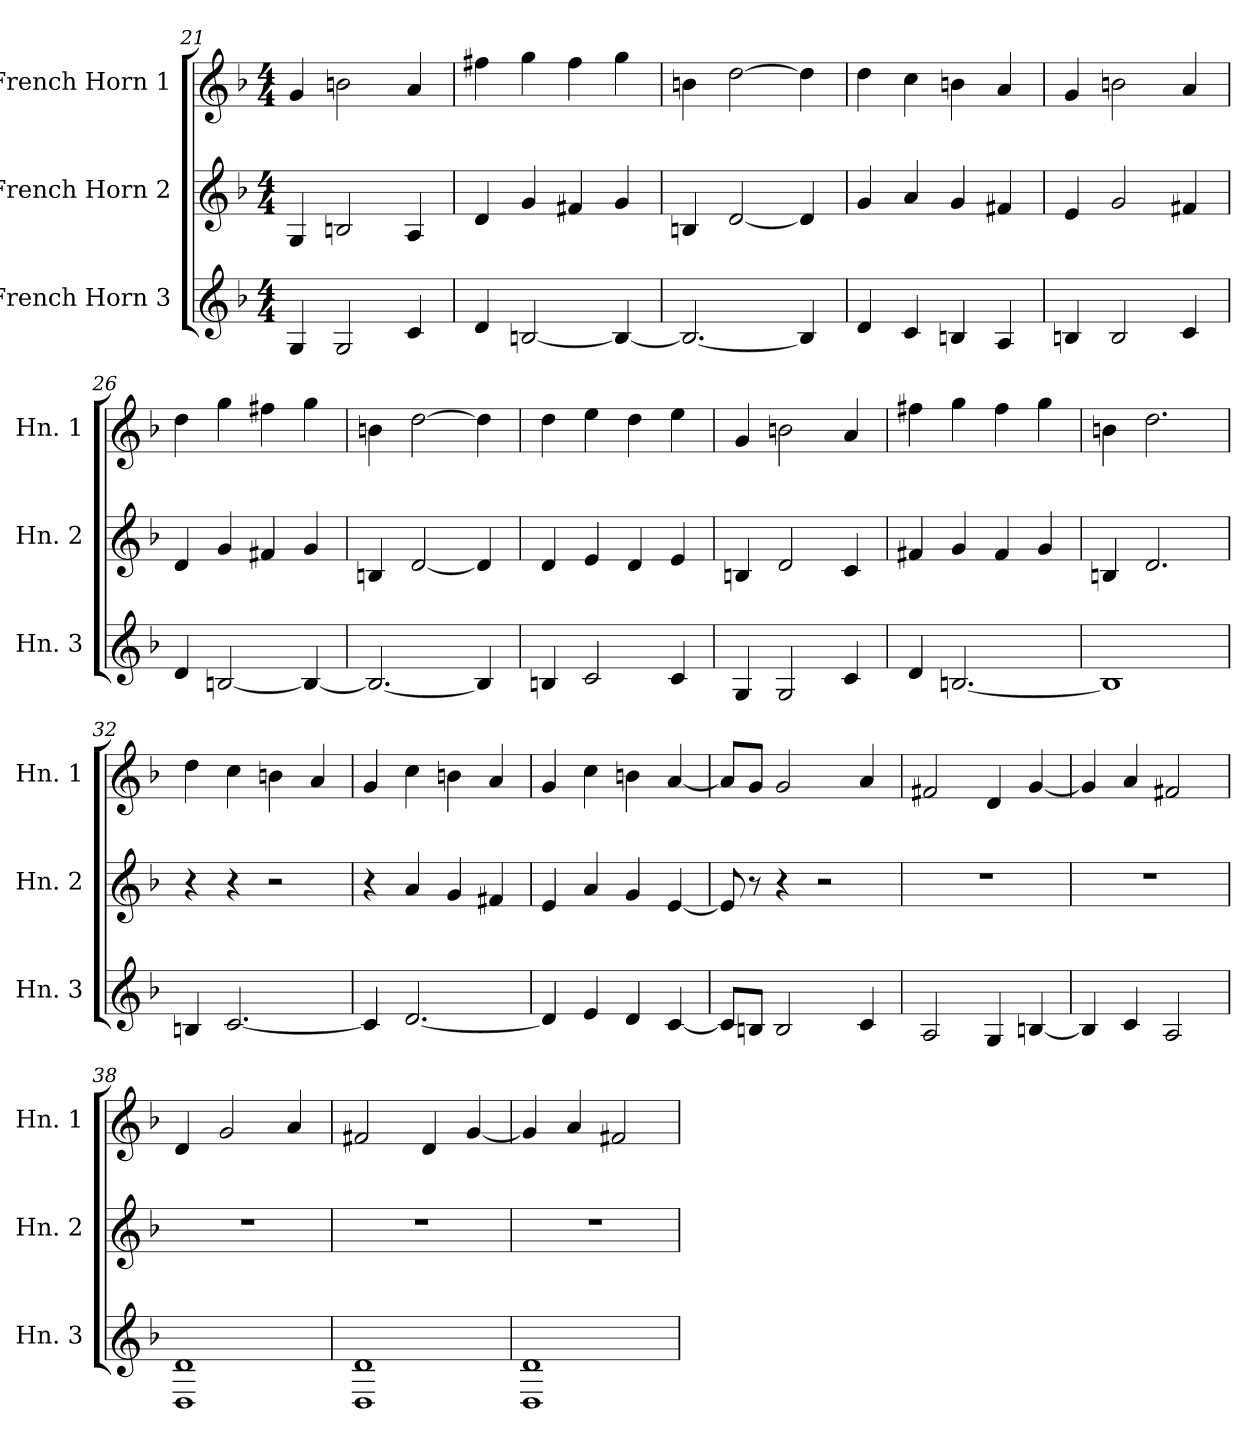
**kern	**kern	**kern
*part3	*part2	*part1
*staff3	*staff2	*staff1
*I"French Horn 3	*I"French Horn 2	*I"French Horn 1
*I'Hn. 3	*I'Hn. 2	*I'Hn. 1
*clefG2	*clefG2	*clefG2
*ITrd4c7	*ITrd4c7	*ITrd4c7
*k[b-e-]	*k[b-e-]	*k[b-e-]
*B-:	*B-:	*B-:
*M4/4	*M4/4	*M4/4
=21	=21	=21
4C/	4C/	4c/
2C/	2En/	2en\
4F/	4D/	4d/
=22	=22	=22
4G/	4G/	4bn\
[2En/	4c/	4cc\
.	4Bn/	4b\
4E/_	4c/	4cc\
=23	=23	=23
2.E/_	4En/	4en\
.	[2G/	[2g\
4E/]	4G/]	4g\]
!!LO:PB:g=z
=24	=24	=24
4G/	4c/	4g\
4F/	4d/	4f\
4En/	4c/	4en\
4D/	4Bn/	4d/
=25	=25	=25
4En/	4A/	4c/
2E/	2c/	2en\
4F/	4Bn/	4d/
=26	=26	=26
4G/	4G/	4g\
[2En/	4c/	4cc\
.	4Bn/	4bn\
4E/_	4c/	4cc\
=27	=27	=27
2.E/_	4En/	4en\
.	[2G/	[2g\
4E/]	4G/]	4g\]
=28	=28	=28
4En/	4G/	4g\
2F/	4A/	4a\
.	4G/	4g\
4F/	4A/	4a\
=29	=29	=29
4C/	4En/	4c/
2C/	2G/	2en\
4F/	4F/	4d/
=30	=30	=30
4G/	4Bn/	4bn\
[2.En/	4c/	4cc\
.	4B/	4b\
.	4c/	4cc\
=31	=31	=31
1E]	4En/	4en\
.	2.G/	2.g\
!!LO:LB:g=z
=32	=32	=32
4En/	4r	4g\
[2.F/	4r	4f\
.	2r	4en\
.	.	4d/
=33	=33	=33
4F/]	4r	4c/
[2.G/	4d/	4f\
.	4c/	4en\
.	4Bn/	4d/
=34	=34	=34
4G/]	4A/	4c/
4A/	4d/	4f\
4G/	4c/	4en\
[4F/	[4A/	[4d/
=35	=35	=35
8F/L]	8A/]	8d/L]
8En/J	8r	8c/J
2E/	4r	2c/
.	2r	.
4F/	.	4d/
=36	=36	=36
2D/	1r	2Bn/
4C/	.	4G/
[4En/	.	[4c/
=37	=37	=37
4E/]	1r	4c/]
4F/	.	4d/
2D/	.	2Bn/
=38	=38	=38
1GG 1G	1r	4G/
.	.	2c/
.	.	4d/
=39	=39	=39
1GG 1G	1r	2Bn/
.	.	4G/
.	.	[4c/
!!LO:LB:g=z
=40	=40	=40
1GG 1G	1r	4c/]
.	.	4d/
.	.	2Bn/
=	=	=
*-	*-	*-
